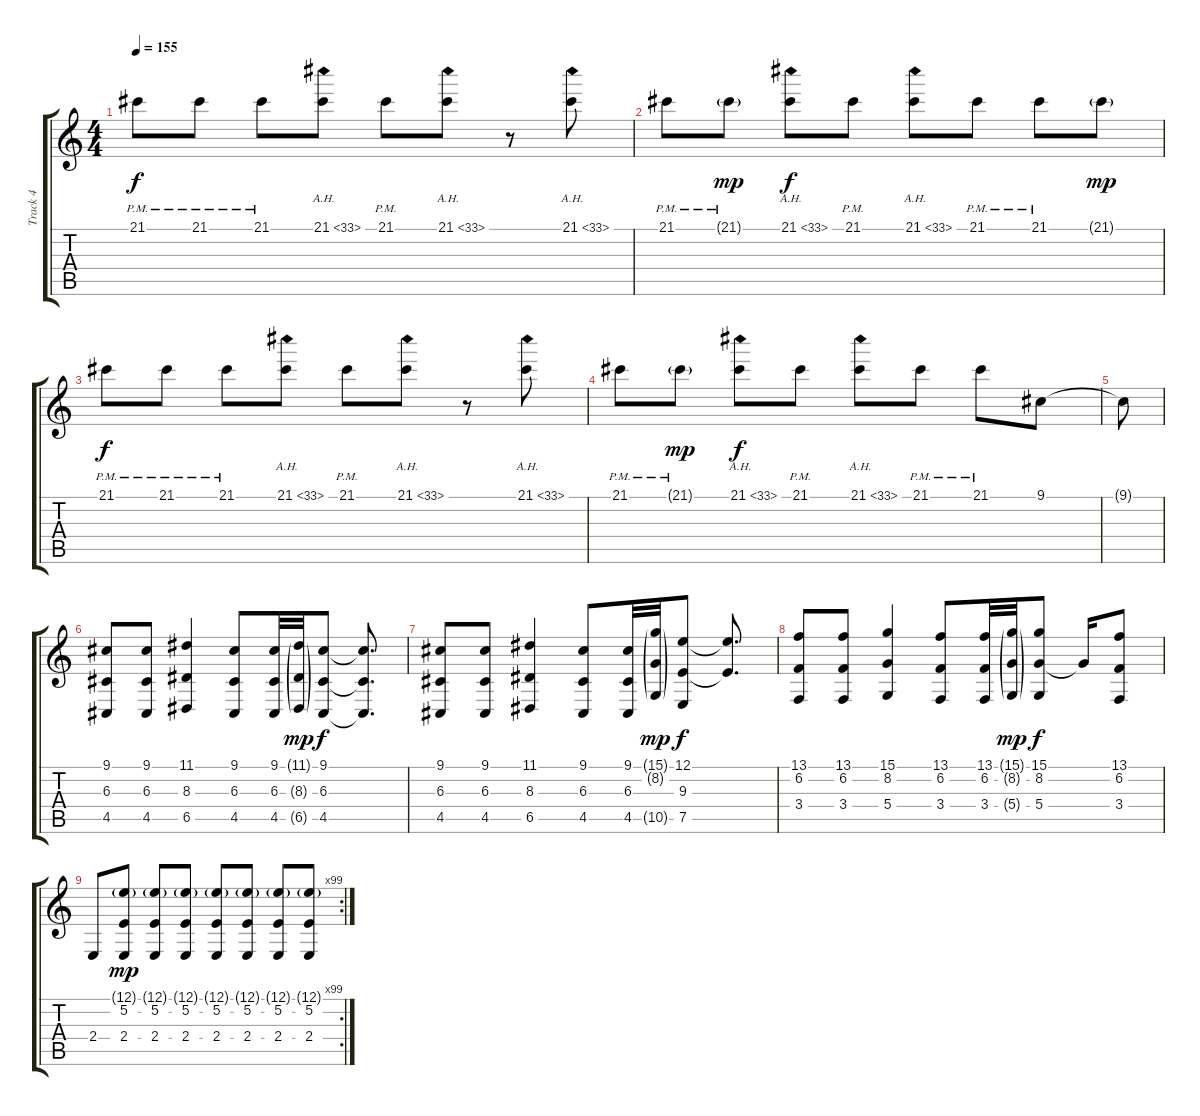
\track ("Track 4" "Track 4") {instrument brightacousticpiano}
\staff {score tabs}
\tuning (E4 B3 G3 D3 A2 E2) {hide}
\ts (4 4)
\tempo 155
\clef g2
\ks c
21.1{pm}.8{dy f} 21.1{pm}.8 21.1{pm}.8 21.1{ah 12}.8 21.1{pm}.8 21.1{ah 12}.8 r.8 21.1{ah 12}.8 |
21.1{pm}.8{volume 16 balance 11 instrument tremolostrings} 21.1{g pm}.8{dy mp} 21.1{ah 12}.8{dy f} 21.1{pm}.8 21.1{ah 12}.8 21.1{pm}.8 21.1{pm}.8 21.1{g}.8{dy mp} |
21.1{pm}.8{dy f} 21.1{pm}.8 21.1{pm}.8 21.1{ah 12}.8 21.1{pm}.8 21.1{ah 12}.8 r.8 21.1{ah 12}.8 |
21.1{pm}.8{volume 16 balance 11 instrument tremolostrings} 21.1{g pm}.8{dy mp} 21.1{ah 12}.8{dy f} 21.1{pm}.8 21.1{ah 12}.8 21.1{pm}.8 21.1{pm}.8 9.1.8 |
9.1{t}.8 |
(9.1 6.3 4.5).8{volume 13 balance 8 instrument brightacousticpiano} (9.1 6.3 4.5).8 (11.1 8.3 6.5).4 (9.1 6.3 4.5).8 (9.1 6.3 4.5).32 (11.1{g} 8.3{g} 6.5{g}).32{dy mp} (9.1 6.3 4.5).8{dy f} (9.1{t} 6.3{t} 4.5{t}).8{d} |
(9.1 6.3 4.5).8 (9.1 6.3 4.5).8 (11.1 8.3 6.5).4 (9.1 6.3 4.5).8 (9.1 6.3 4.5).32 (15.1{g} 8.2{g} 10.5{g}).32{dy mp} (12.1 9.3 7.5).8{dy f} (12.1{t} 9.3{t}).8{d} |
(13.1 6.2 3.4).8 (13.1 6.2 3.4).8 (15.1 8.2 5.4).4 (13.1 6.2 3.4).8 (13.1 6.2 3.4).32 (15.1{g} 8.2{g} 5.4{g}).32{dy mp} (15.1 8.2 5.4).8{dy f} 8.2{t}.16 (13.1 6.2 3.4).8 |
\rc 99
2.4.8 (12.1{g} 5.2 2.4).8{dy mp} (12.1{g} 5.2 2.4).8 (12.1{g} 5.2 2.4).8 (12.1{g} 5.2 2.4).8 (12.1{g} 5.2 2.4).8 (12.1{g} 5.2 2.4).8 (12.1{g} 5.2 2.4).8
